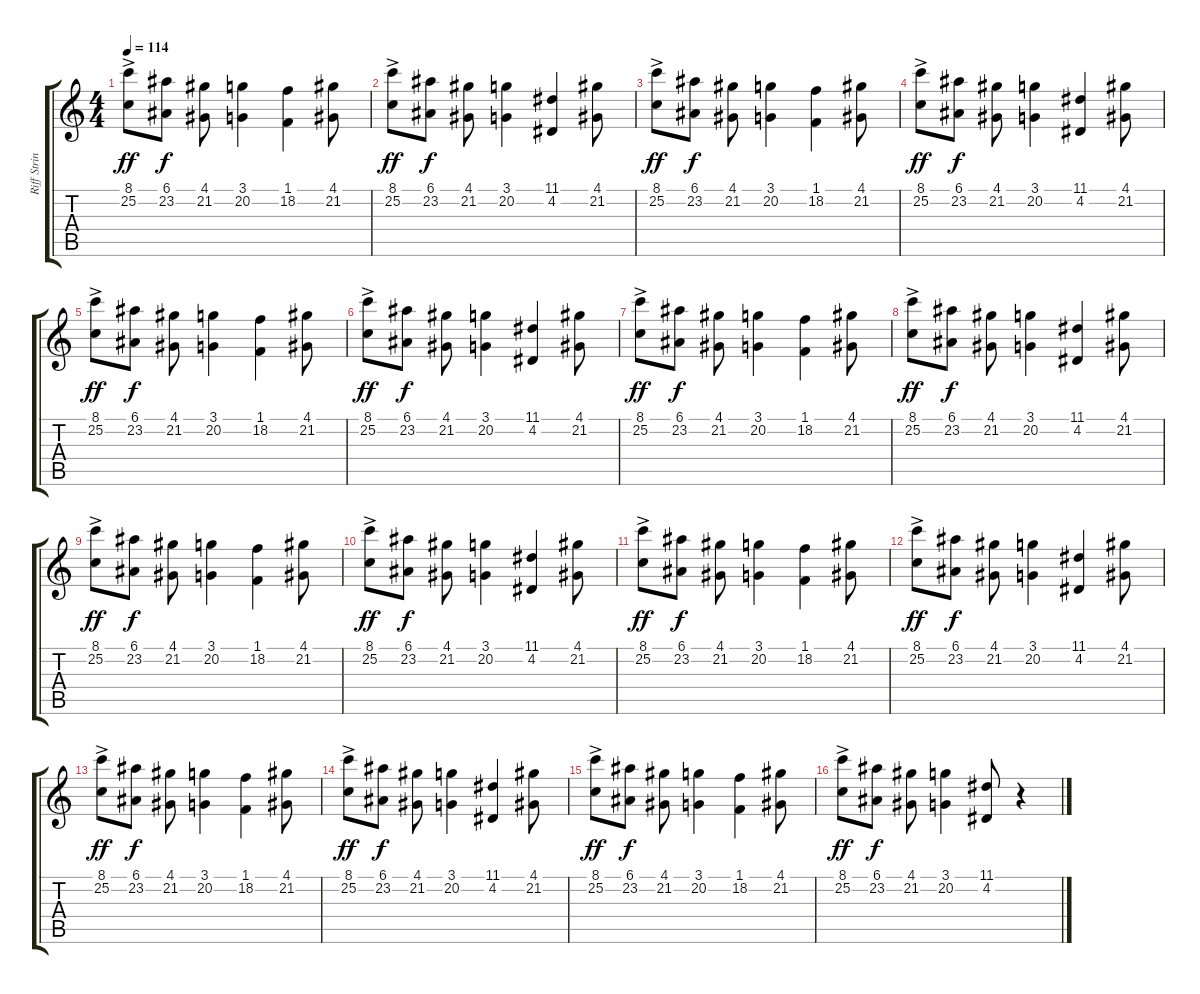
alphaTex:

\track ("Riff String 2" "Riff Strin") {instrument stringensemble1}
\staff {score tabs}
\tuning (E4 B3 G3 D3 A2 E2) {hide}
\ts (4 4)
\tempo 114
\clef g2
\ks c
(8.1{ac} 25.2).8{dy ff volume 8} (6.1 23.2).8{dy f} (4.1 21.2).8 (3.1 20.2).4 (1.1 18.2).4 (4.1 21.2).8 |
(8.1{ac} 25.2).8{dy ff} (6.1 23.2).8{dy f} (4.1 21.2).8 (3.1 20.2).4 (11.1 4.2).4 (4.1 21.2).8 |
(8.1{ac} 25.2).8{dy ff} (6.1 23.2).8{dy f} (4.1 21.2).8 (3.1 20.2).4 (1.1 18.2).4 (4.1 21.2).8 |
(8.1{ac} 25.2).8{dy ff} (6.1 23.2).8{dy f} (4.1 21.2).8 (3.1 20.2).4 (11.1 4.2).4 (4.1 21.2).8 |
(8.1{ac} 25.2).8{dy ff} (6.1 23.2).8{dy f} (4.1 21.2).8 (3.1 20.2).4 (1.1 18.2).4 (4.1 21.2).8 |
(8.1{ac} 25.2).8{dy ff} (6.1 23.2).8{dy f} (4.1 21.2).8 (3.1 20.2).4 (11.1 4.2).4 (4.1 21.2).8 |
(8.1{ac} 25.2).8{dy ff} (6.1 23.2).8{dy f} (4.1 21.2).8 (3.1 20.2).4 (1.1 18.2).4 (4.1 21.2).8 |
(8.1{ac} 25.2).8{dy ff} (6.1 23.2).8{dy f} (4.1 21.2).8 (3.1 20.2).4 (11.1 4.2).4 (4.1 21.2).8 |
(8.1{ac} 25.2).8{dy ff} (6.1 23.2).8{dy f} (4.1 21.2).8 (3.1 20.2).4 (1.1 18.2).4 (4.1 21.2).8 |
(8.1{ac} 25.2).8{dy ff} (6.1 23.2).8{dy f} (4.1 21.2).8 (3.1 20.2).4 (11.1 4.2).4 (4.1 21.2).8 |
(8.1{ac} 25.2).8{dy ff} (6.1 23.2).8{dy f} (4.1 21.2).8 (3.1 20.2).4 (1.1 18.2).4 (4.1 21.2).8 |
(8.1{ac} 25.2).8{dy ff} (6.1 23.2).8{dy f} (4.1 21.2).8 (3.1 20.2).4 (11.1 4.2).4 (4.1 21.2).8 |
(8.1{ac} 25.2).8{dy ff} (6.1 23.2).8{dy f} (4.1 21.2).8 (3.1 20.2).4 (1.1 18.2).4 (4.1 21.2).8 |
(8.1{ac} 25.2).8{dy ff} (6.1 23.2).8{dy f} (4.1 21.2).8 (3.1 20.2).4 (11.1 4.2).4 (4.1 21.2).8 |
(8.1{ac} 25.2).8{dy ff} (6.1 23.2).8{dy f} (4.1 21.2).8 (3.1 20.2).4 (1.1 18.2).4 (4.1 21.2).8 |
(8.1{ac} 25.2).8{dy ff} (6.1 23.2).8{dy f} (4.1 21.2).8 (3.1 20.2).4 (11.1 4.2).8 r.4
